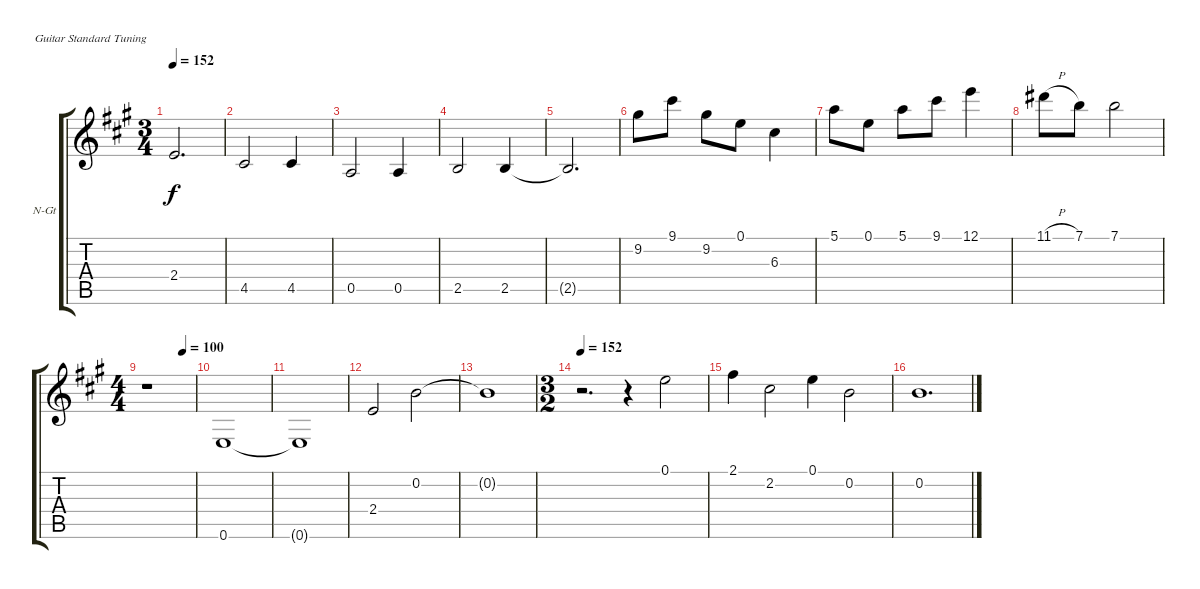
\bracketExtendMode groupsimilarinstruments
\firstSystemTrackNameOrientation horizontal
\otherSystemsTrackNameOrientation horizontal
\track ("Guitar 2" "N-Gt") {instrument acousticguitarnylon}
\staff {score tabs}
\tuning (E4 B3 G3 D3 A2 E2)
\ts (3 4)
\tempo 152
\clef g2
\ks a
2.4{t}.2{d dy f} |
4.5.2 4.5.4 |
0.5.2 0.5.4 |
2.5.2 2.5.4 |
2.5{t}.2{d} |
9.2.8 9.1.8 9.2.8 0.1.8 6.3.4 |
5.1.8 0.1.8 5.1.8 9.1.8 12.1.4 |
11.1{h}.8 7.1.8 7.1.2 |
\ts (4 4)
\beaming (8 2 2 2 2)
\tempo (100 0.75)
r.1 |
0.6.1 |
0.6{t}.1 |
2.4.2 0.2.2 |
0.2{t}.1 |
\ts (3 2)
\beaming (8 4 4 4)
\tempo 152
r.2{d} r.4 0.1.2 |
2.1.4 2.2.2 0.1.4 0.2.2 |
0.2.1{d}
